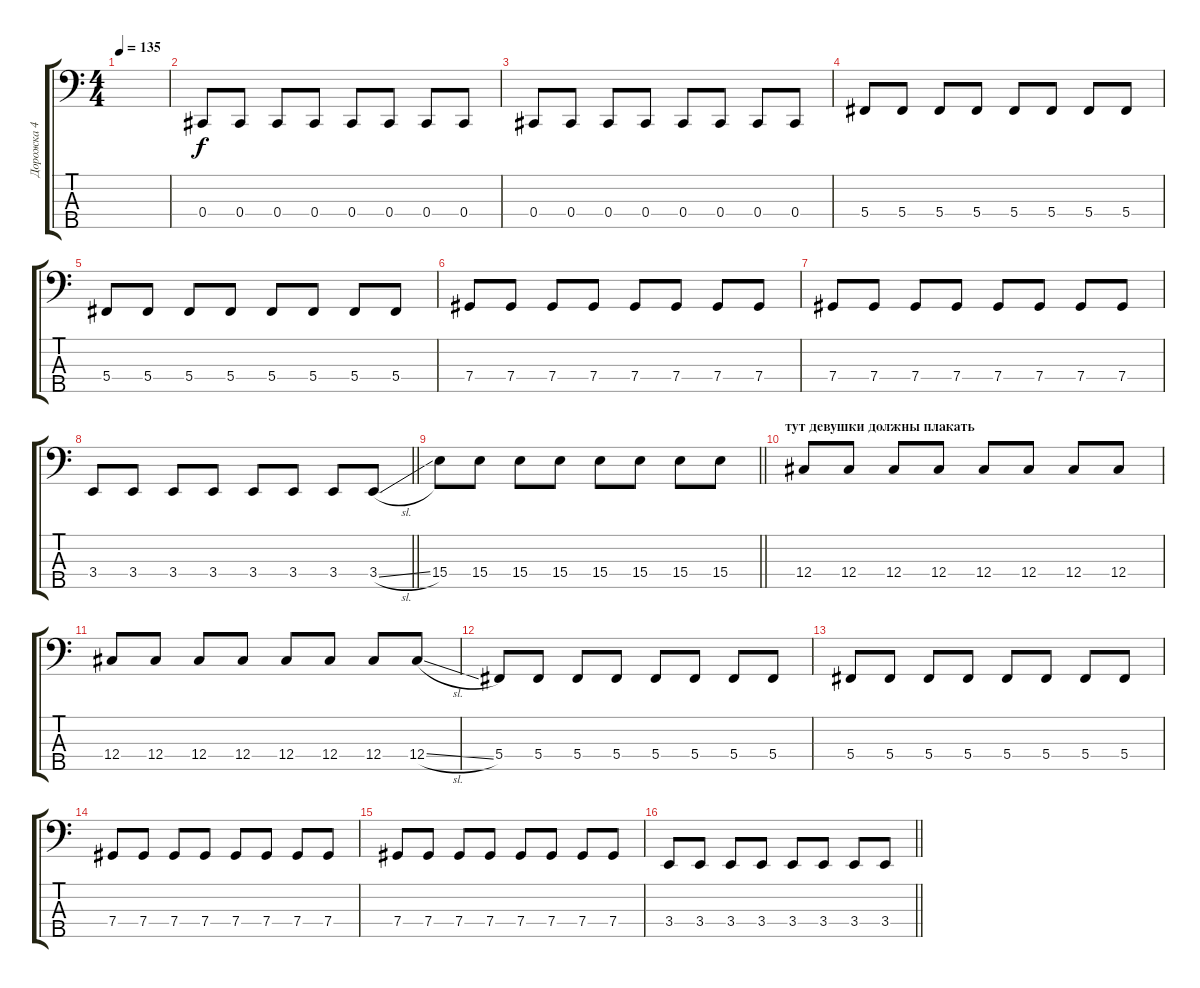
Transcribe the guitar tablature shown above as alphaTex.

\track ("Дорожка 4" "Дорожка 4") {instrument electricbassfinger}
\staff {score tabs}
\tuning (Gb2 Db2 Ab1 Db1 Ab0) {hide}
\ts (4 4)
\tempo 135
\clef f4
\ks c
|
0.4.8 0.4.8 0.4.8 0.4.8 0.4.8 0.4.8 0.4.8 0.4.8 |
0.4.8 0.4.8 0.4.8 0.4.8 0.4.8 0.4.8 0.4.8 0.4.8 |
5.4.8 5.4.8 5.4.8 5.4.8 5.4.8 5.4.8 5.4.8 5.4.8 |
5.4.8 5.4.8 5.4.8 5.4.8 5.4.8 5.4.8 5.4.8 5.4.8 |
7.4.8 7.4.8 7.4.8 7.4.8 7.4.8 7.4.8 7.4.8 7.4.8 |
7.4.8 7.4.8 7.4.8 7.4.8 7.4.8 7.4.8 7.4.8 7.4.8 |
\barLineRight lightlight
3.4.8 3.4.8 3.4.8 3.4.8 3.4.8 3.4.8 3.4.8 3.4{sl}.8 |
\barLineRight lightlight
15.4.8 15.4.8 15.4.8 15.4.8 15.4.8 15.4.8 15.4.8 15.4.8 |
\section ("" "тут девушки должны плакать")
12.4.8 12.4.8 12.4.8 12.4.8 12.4.8 12.4.8 12.4.8 12.4.8 |
12.4.8 12.4.8 12.4.8 12.4.8 12.4.8 12.4.8 12.4.8 12.4{sl}.8 |
5.4.8 5.4.8 5.4.8 5.4.8 5.4.8 5.4.8 5.4.8 5.4.8 |
5.4.8 5.4.8 5.4.8 5.4.8 5.4.8 5.4.8 5.4.8 5.4.8 |
7.4.8 7.4.8 7.4.8 7.4.8 7.4.8 7.4.8 7.4.8 7.4.8 |
7.4.8 7.4.8 7.4.8 7.4.8 7.4.8 7.4.8 7.4.8 7.4.8 |
\barLineRight lightlight
3.4.8 3.4.8 3.4.8 3.4.8 3.4.8 3.4.8 3.4.8 3.4.8
